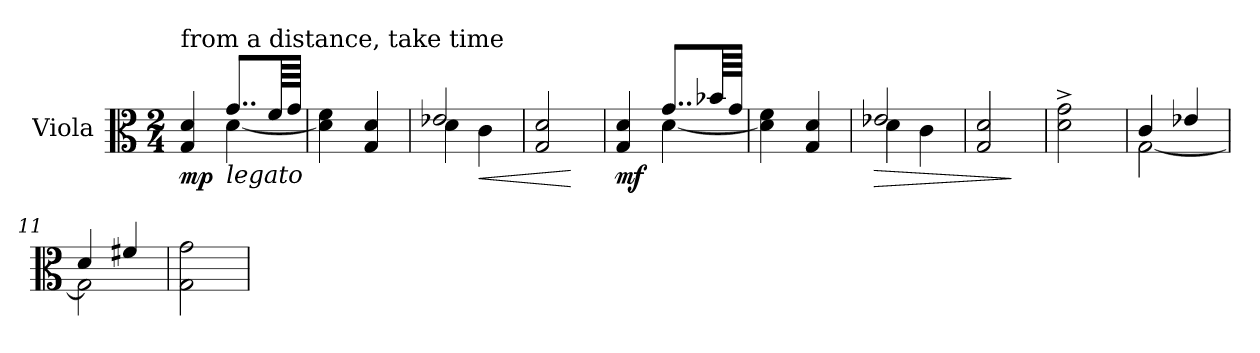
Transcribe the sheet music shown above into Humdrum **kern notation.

**kern	**dynam
*part1	*part1
*staff1	*staff1
*I"Viola	*
*I'Vla.	*
*clefC3	*
*k[]	*
*M2/4	*
*MM60	*
=1	=1
*^	*
!LO:TX:a:t=from a distance, take time	!	!
!	!	!LO:DY:b
4G/ 4d/	4ryy	mp
!LO:TX:b:i:t=legato	!	!
8..g/L	[4d\	.
64f/LLL	.	.
64g/JJJJ	.	.
*v	*v	*
=2	=2
4d\] 4f\	.
4G/ 4d/	.
=3	=3
*^	*
2e-X/	4d\	.
!	!	!LO:HP:b
.	4c\	<
*v	*v	*
=4	=4
2G/ 2d/	.
.	[
=5	=5
*^	*
!	!	!LO:DY:b
4G/ 4d/	4ryy	mf
8..g/L	[4d\	.
64b-X/LLL	.	.
64g/JJJJ	.	.
*v	*v	*
=6	=6
4d\] 4f\	.
4G/ 4d/	.
!!LO:LB:g=z
=7	=7
!	!LO:HP:b
*^	*
2e-X/	4d\	>
.	4c\	.
*v	*v	*
=8	=8
2G/ 2d/	.
.	]
=9	=9
!	!LO:DY:b
!	!LO:DY:n=1:b
!	!LO:DY:n=2:b
!	!LO:DY:n=3:b
2d\^ 2g\^	other-dynamics mf other-dynamics p
=10	=10
*^	*
4c/	[2G\	.
4e-X/	.	.
=11	=11	=11
4d/	2G\]	.
4f#X/	.	.
*v	*v	*
=12	=12
2G\ 2g\	.
=	=
*-	*-
